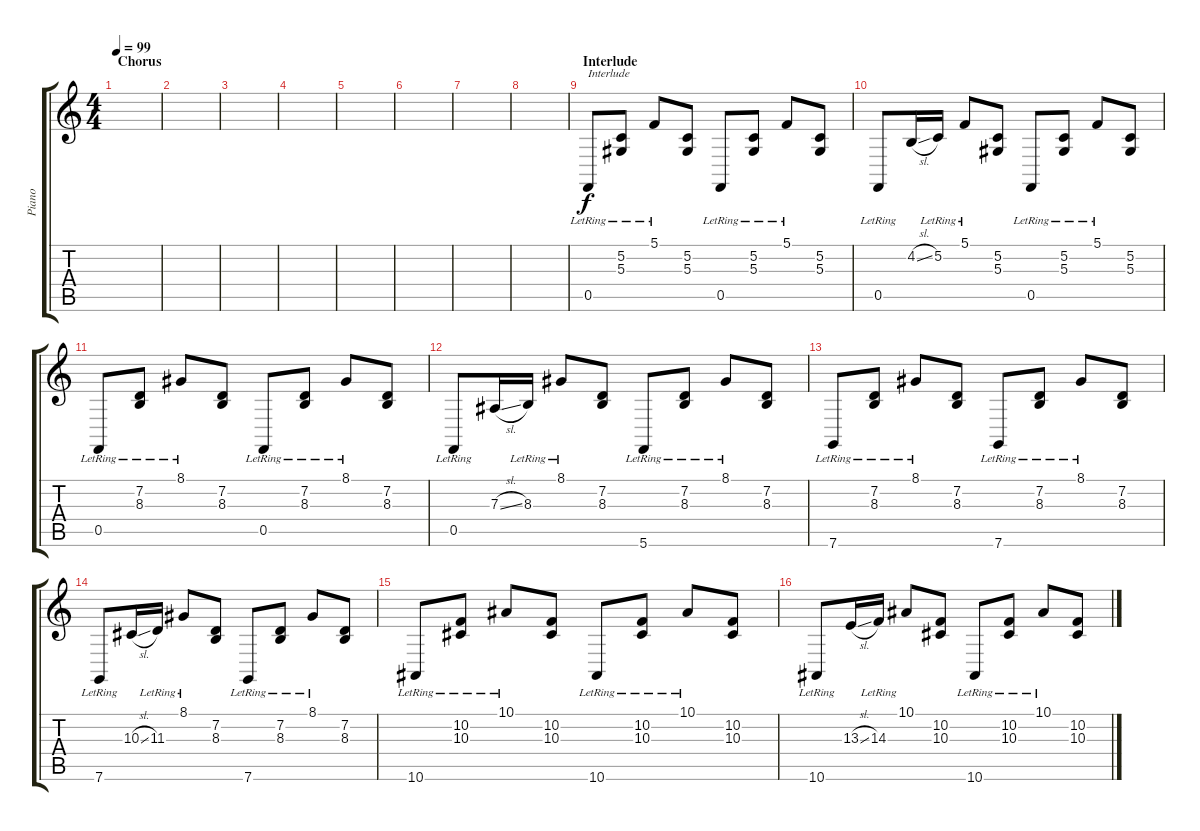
\track ("Piano" "Piano") {instrument acousticgrandpiano}
\staff {score tabs}
\tuning (C4 G3 Eb3 Bb2 F2 C2) {hide}
\ts (4 4)
\section ("" "Chorus")
\tempo 99
\clef g2
\ks c
|
|
|
|
|
|
|
|
\section ("" "Interlude")
0.5{lr}.8{txt "Interlude"} (5.2{lr} 5.3{lr}).8 5.1{lr}.8 (5.2 5.3).8 0.5{lr}.8 (5.2{lr} 5.3{lr}).8 5.1{lr}.8 (5.2 5.3).8 |
0.5{lr}.8 4.2{sl}.16 5.2{lr}.16 5.1{lr}.8 (5.2 5.3).8 0.5{lr}.8 (5.2{lr} 5.3{lr}).8 5.1{lr}.8 (5.2 5.3).8 |
0.5{lr}.8 (7.2{lr} 8.3{lr}).8 8.1{lr}.8 (7.2 8.3).8 0.5{lr}.8 (7.2{lr} 8.3{lr}).8 8.1{lr}.8 (7.2 8.3).8 |
0.5{lr}.8 7.3{sl}.16 8.3{lr}.16 8.1{lr}.8 (7.2 8.3).8 5.6{lr}.8 (7.2{lr} 8.3{lr}).8 8.1{lr}.8 (7.2 8.3).8 |
7.6{lr}.8 (7.2{lr} 8.3{lr}).8 8.1{lr}.8 (7.2 8.3).8 7.6{lr}.8 (7.2{lr} 8.3{lr}).8 8.1{lr}.8 (7.2 8.3).8 |
7.6{lr}.8 10.3{sl}.16 11.3{lr}.16 8.1{lr}.8 (7.2 8.3).8 7.6{lr}.8 (7.2{lr} 8.3{lr}).8 8.1{lr}.8 (7.2 8.3).8 |
10.6{lr}.8 (10.2{lr} 10.3{lr}).8 10.1{lr}.8 (10.2 10.3).8 10.6{lr}.8 (10.2{lr} 10.3{lr}).8 10.1{lr}.8 (10.2 10.3).8 |
10.6{lr}.8 13.3{sl}.16 14.3{lr}.16 10.1{lr}.8 (10.2 10.3).8 10.6{lr}.8 (10.2{lr} 10.3{lr}).8 10.1{lr}.8 (10.2 10.3).8
